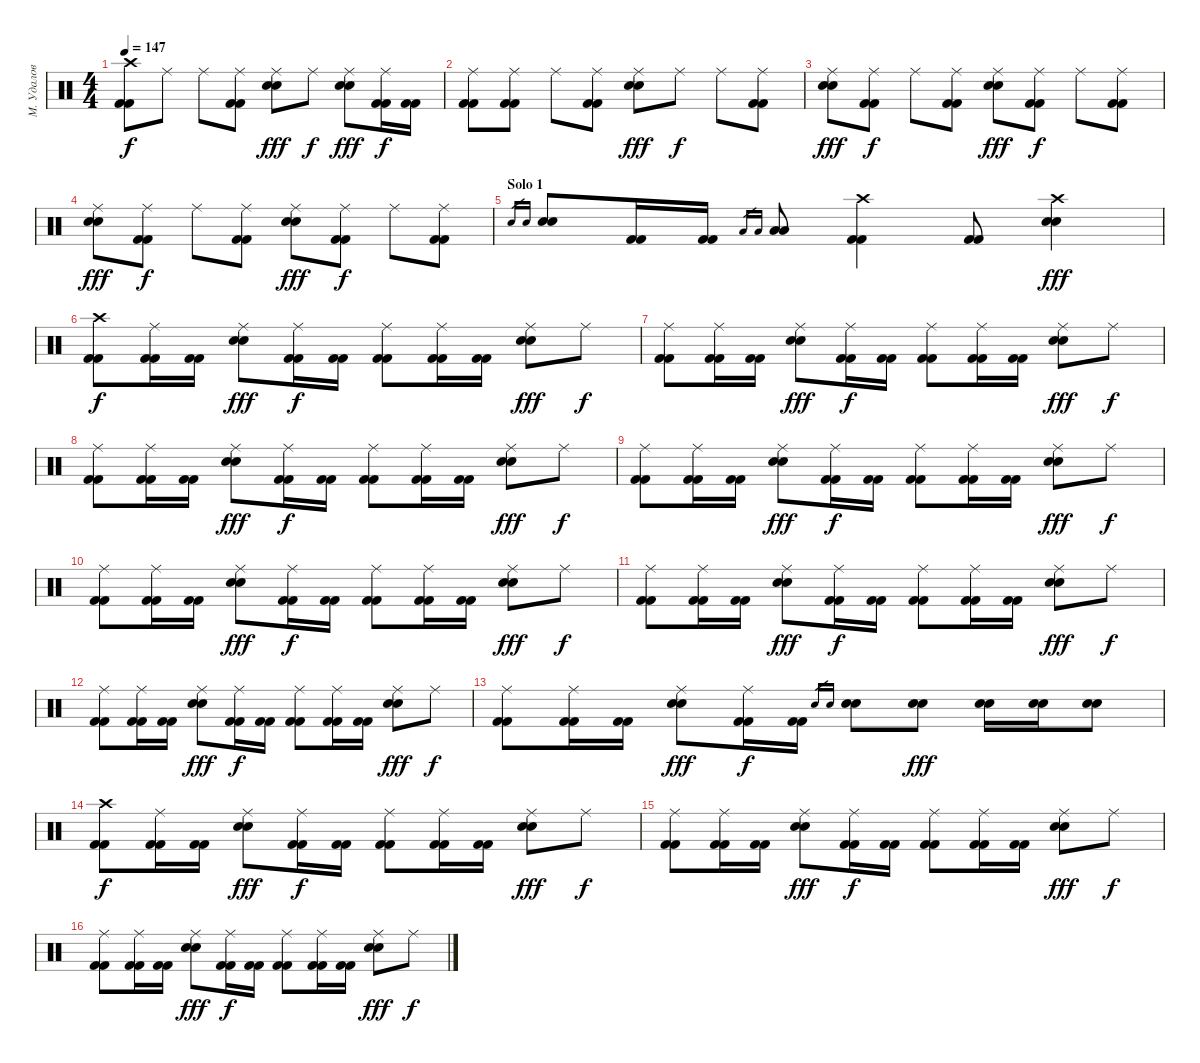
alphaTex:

\track ("М. Удалов" "М. Удалов") {instrument percussion}
\staff {score}
\articulation defaults
\ts (4 4)
\tempo 147
\clef neutral
\ks c
("Crash high (hit)" "Kick (hit) 2" "Kick (hit) 2").8{dy f} "Ride (middle)".8 "Ride (middle)".8 ("Ride (middle)" "Kick (hit) 2" "Kick (hit) 2").8 ("Ride (middle)" "Electric Snare (hit)" "Electric Snare (hit)").8{dy fff} "Ride (middle)".8{dy f} ("Ride (middle)" "Electric Snare (hit)" "Electric Snare (hit)").8{dy fff} ("Ride (middle)" "Kick (hit) 2" "Kick (hit) 2").16{dy f} ("Kick (hit) 2" "Kick (hit) 2").16 |
("Ride (middle)" "Kick (hit) 2" "Kick (hit) 2").8 ("Ride (middle)" "Kick (hit) 2" "Kick (hit) 2").8 "Ride (middle)".8 ("Ride (middle)" "Kick (hit) 2" "Kick (hit) 2").8 ("Ride (middle)" "Electric Snare (hit)" "Electric Snare (hit)").8{dy fff} "Ride (middle)".8{dy f} "Ride (middle)".8 ("Ride (middle)" "Kick (hit) 2" "Kick (hit) 2").8 |
("Ride (middle)" "Electric Snare (hit)" "Electric Snare (hit)").8{dy fff} ("Ride (middle)" "Kick (hit) 2" "Kick (hit) 2").8{dy f} "Ride (middle)".8 ("Ride (middle)" "Kick (hit) 2" "Kick (hit) 2").8 ("Ride (middle)" "Electric Snare (hit)" "Electric Snare (hit)").8{dy fff} ("Ride (middle)" "Kick (hit) 2" "Kick (hit) 2").8{dy f} "Ride (middle)".8 ("Ride (middle)" "Kick (hit) 2" "Kick (hit) 2").8 |
("Ride (middle)" "Electric Snare (hit)" "Electric Snare (hit)").8{dy fff} ("Ride (middle)" "Kick (hit) 2" "Kick (hit) 2").8{dy f} "Ride (middle)".8 ("Ride (middle)" "Kick (hit) 2" "Kick (hit) 2").8 ("Ride (middle)" "Electric Snare (hit)" "Electric Snare (hit)").8{dy fff} ("Ride (middle)" "Kick (hit) 2" "Kick (hit) 2").8{dy f} "Ride (middle)".8 ("Ride (middle)" "Kick (hit) 2" "Kick (hit) 2").8 |
\section ("" "Solo 1")
"Electric Snare (hit)".16{gr} "Electric Snare (hit)".16{gr} ("Electric Snare (hit)" "Electric Snare (hit)").8 ("Kick (hit) 2" "Kick (hit) 2").16 ("Kick (hit) 2" "Kick (hit) 2").16 "Low Tom (hit)".16{gr} "Low Tom (hit)".16{gr} ("Low Tom (hit)" "Low Tom (hit)").8 ("Crash high (hit)" "Kick (hit) 2" "Kick (hit) 2").4 ("Kick (hit) 2" "Kick (hit) 2").8 ("Crash high (hit)" "Electric Snare (hit)" "Electric Snare (hit)").4{dy fff} |
("Crash high (hit)" "Kick (hit) 2" "Kick (hit) 2").8{dy f} ("Ride (middle)" "Kick (hit) 2" "Kick (hit) 2").16 ("Kick (hit) 2" "Kick (hit) 2").16 ("Ride (middle)" "Electric Snare (hit)" "Electric Snare (hit)").8{dy fff} ("Ride (middle)" "Kick (hit) 2" "Kick (hit) 2").16{dy f} ("Kick (hit) 2" "Kick (hit) 2").16 ("Ride (middle)" "Kick (hit) 2" "Kick (hit) 2").8 ("Ride (middle)" "Kick (hit) 2" "Kick (hit) 2").16 ("Kick (hit) 2" "Kick (hit) 2").16 ("Ride (middle)" "Electric Snare (hit)" "Electric Snare (hit)").8{dy fff} "Ride (middle)".8{dy f} |
("Ride (middle)" "Kick (hit) 2" "Kick (hit) 2").8 ("Ride (middle)" "Kick (hit) 2" "Kick (hit) 2").16 ("Kick (hit) 2" "Kick (hit) 2").16 ("Ride (middle)" "Electric Snare (hit)" "Electric Snare (hit)").8{dy fff} ("Ride (middle)" "Kick (hit) 2" "Kick (hit) 2").16{dy f} ("Kick (hit) 2" "Kick (hit) 2").16 ("Ride (middle)" "Kick (hit) 2" "Kick (hit) 2").8 ("Ride (middle)" "Kick (hit) 2" "Kick (hit) 2").16 ("Kick (hit) 2" "Kick (hit) 2").16 ("Ride (middle)" "Electric Snare (hit)" "Electric Snare (hit)").8{dy fff} "Ride (middle)".8{dy f} |
("Ride (middle)" "Kick (hit) 2" "Kick (hit) 2").8 ("Ride (middle)" "Kick (hit) 2" "Kick (hit) 2").16 ("Kick (hit) 2" "Kick (hit) 2").16 ("Ride (middle)" "Electric Snare (hit)" "Electric Snare (hit)").8{dy fff} ("Ride (middle)" "Kick (hit) 2" "Kick (hit) 2").16{dy f} ("Kick (hit) 2" "Kick (hit) 2").16 ("Ride (middle)" "Kick (hit) 2" "Kick (hit) 2").8 ("Ride (middle)" "Kick (hit) 2" "Kick (hit) 2").16 ("Kick (hit) 2" "Kick (hit) 2").16 ("Ride (middle)" "Electric Snare (hit)" "Electric Snare (hit)").8{dy fff} "Ride (middle)".8{dy f} |
("Ride (middle)" "Kick (hit) 2" "Kick (hit) 2").8 ("Ride (middle)" "Kick (hit) 2" "Kick (hit) 2").16 ("Kick (hit) 2" "Kick (hit) 2").16 ("Ride (middle)" "Electric Snare (hit)" "Electric Snare (hit)").8{dy fff} ("Ride (middle)" "Kick (hit) 2" "Kick (hit) 2").16{dy f} ("Kick (hit) 2" "Kick (hit) 2").16 ("Ride (middle)" "Kick (hit) 2" "Kick (hit) 2").8 ("Ride (middle)" "Kick (hit) 2" "Kick (hit) 2").16 ("Kick (hit) 2" "Kick (hit) 2").16 ("Ride (middle)" "Electric Snare (hit)" "Electric Snare (hit)").8{dy fff} "Ride (middle)".8{dy f} |
("Ride (middle)" "Kick (hit) 2" "Kick (hit) 2").8 ("Ride (middle)" "Kick (hit) 2" "Kick (hit) 2").16 ("Kick (hit) 2" "Kick (hit) 2").16 ("Ride (middle)" "Electric Snare (hit)" "Electric Snare (hit)").8{dy fff} ("Ride (middle)" "Kick (hit) 2" "Kick (hit) 2").16{dy f} ("Kick (hit) 2" "Kick (hit) 2").16 ("Ride (middle)" "Kick (hit) 2" "Kick (hit) 2").8 ("Ride (middle)" "Kick (hit) 2" "Kick (hit) 2").16 ("Kick (hit) 2" "Kick (hit) 2").16 ("Ride (middle)" "Electric Snare (hit)" "Electric Snare (hit)").8{dy fff} "Ride (middle)".8{dy f} |
("Ride (middle)" "Kick (hit) 2" "Kick (hit) 2").8 ("Ride (middle)" "Kick (hit) 2" "Kick (hit) 2").16 ("Kick (hit) 2" "Kick (hit) 2").16 ("Ride (middle)" "Electric Snare (hit)" "Electric Snare (hit)").8{dy fff} ("Ride (middle)" "Kick (hit) 2" "Kick (hit) 2").16{dy f} ("Kick (hit) 2" "Kick (hit) 2").16 ("Ride (middle)" "Kick (hit) 2" "Kick (hit) 2").8 ("Ride (middle)" "Kick (hit) 2" "Kick (hit) 2").16 ("Kick (hit) 2" "Kick (hit) 2").16 ("Ride (middle)" "Electric Snare (hit)" "Electric Snare (hit)").8{dy fff} "Ride (middle)".8{dy f} |
("Ride (middle)" "Kick (hit) 2" "Kick (hit) 2").8 ("Ride (middle)" "Kick (hit) 2" "Kick (hit) 2").16 ("Kick (hit) 2" "Kick (hit) 2").16 ("Ride (middle)" "Electric Snare (hit)" "Electric Snare (hit)").8{dy fff} ("Ride (middle)" "Kick (hit) 2" "Kick (hit) 2").16{dy f} ("Kick (hit) 2" "Kick (hit) 2").16 ("Ride (middle)" "Kick (hit) 2" "Kick (hit) 2").8 ("Ride (middle)" "Kick (hit) 2" "Kick (hit) 2").16 ("Kick (hit) 2" "Kick (hit) 2").16 ("Ride (middle)" "Electric Snare (hit)" "Electric Snare (hit)").8{dy fff} "Ride (middle)".8{dy f} |
("Ride (middle)" "Kick (hit) 2" "Kick (hit) 2").8 ("Ride (middle)" "Kick (hit) 2" "Kick (hit) 2").16 ("Kick (hit) 2" "Kick (hit) 2").16 ("Ride (middle)" "Electric Snare (hit)" "Electric Snare (hit)").8{dy fff} ("Ride (middle)" "Kick (hit) 2" "Kick (hit) 2").16{dy f} ("Kick (hit) 2" "Kick (hit) 2").16 "Electric Snare (hit)".16{gr} "Electric Snare (hit)".16{gr} ("Electric Snare (hit)" "Electric Snare (hit)").8 ("Electric Snare (hit)" "Electric Snare (hit)").8{dy fff} ("Electric Snare (hit)" "Electric Snare (hit)").16 ("Electric Snare (hit)" "Electric Snare (hit)").16 ("Electric Snare (hit)" "Electric Snare (hit)").8 |
("Crash high (hit)" "Kick (hit) 2" "Kick (hit) 2").8{dy f} ("Ride (middle)" "Kick (hit) 2" "Kick (hit) 2").16 ("Kick (hit) 2" "Kick (hit) 2").16 ("Ride (middle)" "Electric Snare (hit)" "Electric Snare (hit)").8{dy fff} ("Ride (middle)" "Kick (hit) 2" "Kick (hit) 2").16{dy f} ("Kick (hit) 2" "Kick (hit) 2").16 ("Ride (middle)" "Kick (hit) 2" "Kick (hit) 2").8 ("Ride (middle)" "Kick (hit) 2" "Kick (hit) 2").16 ("Kick (hit) 2" "Kick (hit) 2").16 ("Ride (middle)" "Electric Snare (hit)" "Electric Snare (hit)").8{dy fff} "Ride (middle)".8{dy f} |
("Ride (middle)" "Kick (hit) 2" "Kick (hit) 2").8 ("Ride (middle)" "Kick (hit) 2" "Kick (hit) 2").16 ("Kick (hit) 2" "Kick (hit) 2").16 ("Ride (middle)" "Electric Snare (hit)" "Electric Snare (hit)").8{dy fff} ("Ride (middle)" "Kick (hit) 2" "Kick (hit) 2").16{dy f} ("Kick (hit) 2" "Kick (hit) 2").16 ("Ride (middle)" "Kick (hit) 2" "Kick (hit) 2").8 ("Ride (middle)" "Kick (hit) 2" "Kick (hit) 2").16 ("Kick (hit) 2" "Kick (hit) 2").16 ("Ride (middle)" "Electric Snare (hit)" "Electric Snare (hit)").8{dy fff} "Ride (middle)".8{dy f} |
("Ride (middle)" "Kick (hit) 2" "Kick (hit) 2").8 ("Ride (middle)" "Kick (hit) 2" "Kick (hit) 2").16 ("Kick (hit) 2" "Kick (hit) 2").16 ("Ride (middle)" "Electric Snare (hit)" "Electric Snare (hit)").8{dy fff} ("Ride (middle)" "Kick (hit) 2" "Kick (hit) 2").16{dy f} ("Kick (hit) 2" "Kick (hit) 2").16 ("Ride (middle)" "Kick (hit) 2" "Kick (hit) 2").8 ("Ride (middle)" "Kick (hit) 2" "Kick (hit) 2").16 ("Kick (hit) 2" "Kick (hit) 2").16 ("Ride (middle)" "Electric Snare (hit)" "Electric Snare (hit)").8{dy fff} "Ride (middle)".8{dy f}
